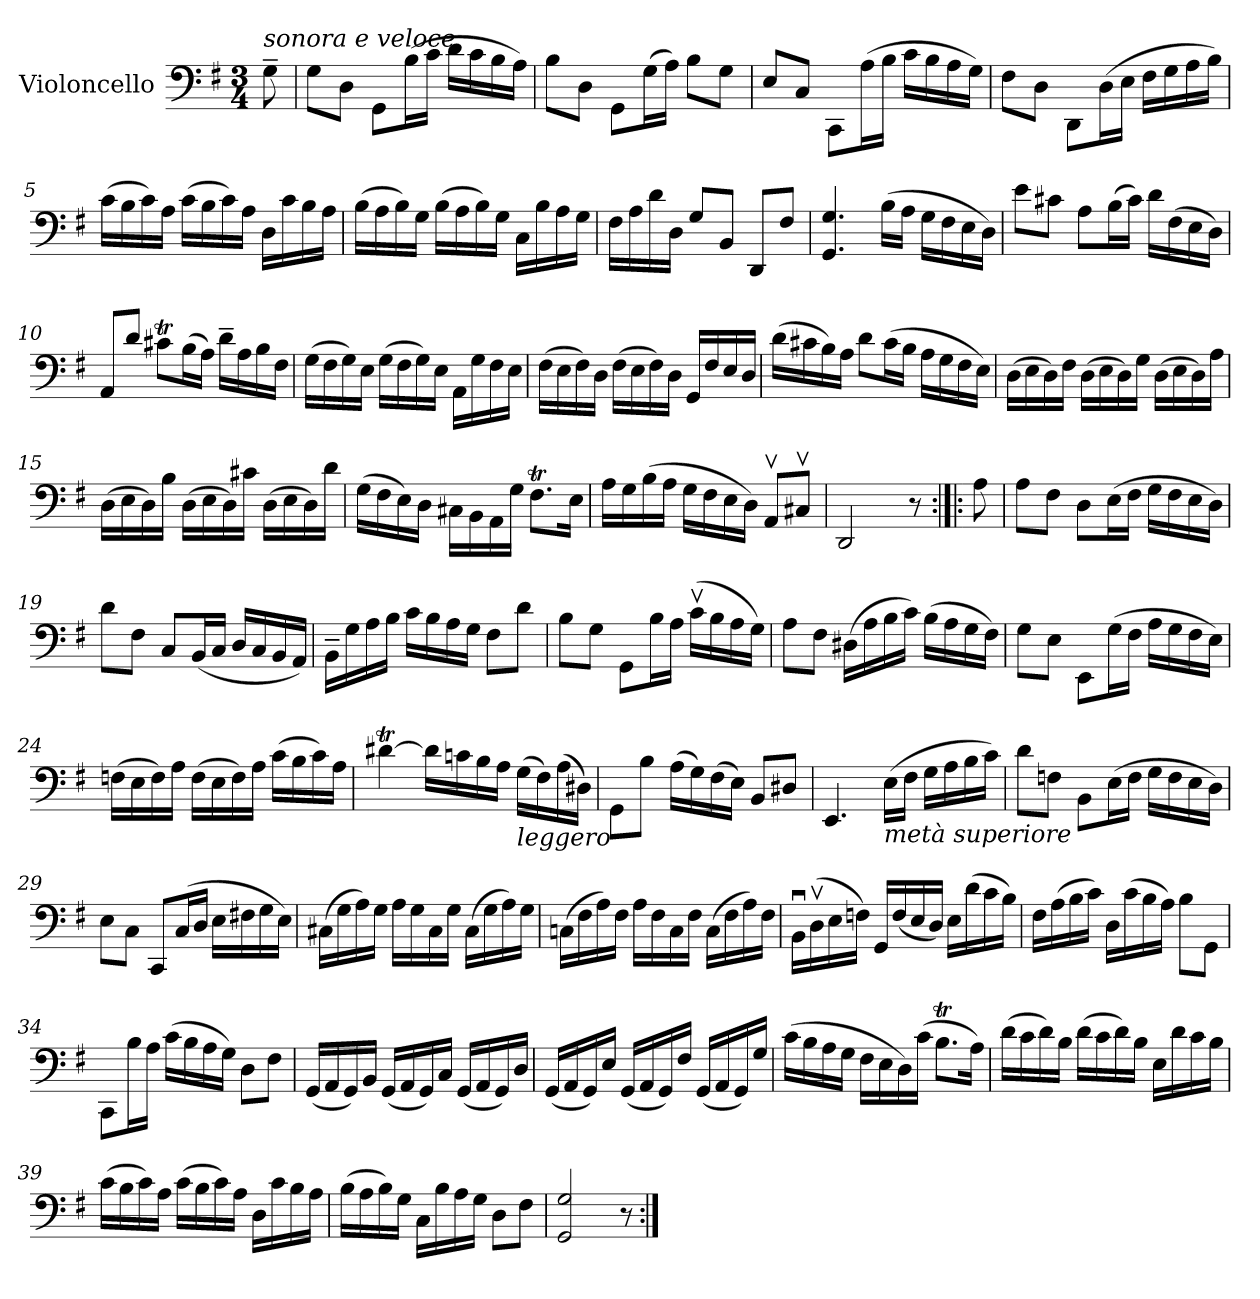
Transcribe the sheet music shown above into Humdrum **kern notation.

**kern
*part1
*staff1
*I"Violoncello
*I'Vc
*clefF4
*k[f#]
*M3/4
*MM80
=
!LO:TX:a:i:t=sonora e veloce
8G~\
=1
8G\L
8D\J
8GG\L
(16B\L
16c\JJ
16d\LL
16c\
16B\
16A\JJ)
=2
8B\L
8D\J
8GG\L
(16G\L
16A\JJ)
8B\L
8G\J
=3
8E/L
8C/J
8CC\L
(16A\L
16B\JJ
16c\LL
16B\
16A\
16G\JJ)
=4
8F#\L
8D\J
8DD\L
(16D\L
16E\JJ
16F#\LL
16G\
16A\
16B\JJ)
!!LO:LB:g=z
=5
(16c\LL
16B\
16c\)
16A\JJ
(16c\LL
16B\
16c\)
16A\JJ
16D\LL
16c\
16B\
16A\JJ
=6
(16B\LL
16A\
16B\)
16G\JJ
(16B\LL
16A\
16B\)
16G\JJ
16C\LL
16B\
16A\
16G\JJ
=7
16F#\LL
16A\
16d\
16D\JJ
8G/L
8BB/J
8DD/L
8F#/J
=8
4.GG/ 4.G/
(16B\LL
16A\JJ
16G\LL
16F#\
16E\
16D\JJ)
!!LO:LB:g=z
=9
8e\L
8c#X\J
8A\L
(16B\L
16c#\JJ)
16d\LL
(16F#\
16E\
16D\JJ)
=10
8AA/L
8d/J
8c#Xt\L
(16B\L
16A\JJ)
16d~\LL
16A\
16B\
16F#\JJ
=11
(16G\LL
16F#\
16G\)
16E\JJ
(16G\LL
16F#\
16G\)
16E\JJ
16AA\LL
16G\
16F#\
16E\JJ
!!LO:LB:g=z
=12
(16F#\LL
16E\
16F#\)
16D\JJ
(16F#\LL
16E\
16F#\)
16D\JJ
16GG/LL
16F#/
16E/
16D/JJ
=13
(16d\LL
16c#X\
16B\)
16A\JJ
8d\L
(16c#\L
16B\JJ
16A\LL
16G\
16F#\
16E\JJ)
=14
(16D\LL
16E\
16D\)
16F#\JJ
(16D\LL
16E\
16D\)
16G\JJ
(16D\LL
16E\
16D\)
16A\JJ
!!LO:LB:g=z
=15
(16D\LL
16E\
16D\)
16B\JJ
(16D\LL
16E\
16D\)
16c#X\JJ
(16D\LL
16E\
16D\)
16d\JJ
=16
(16G\LL
16F#\
16E\)
16D\JJ
16C#X\LL
16BB\
16AA\
16G\JJ
8.F#t\L
16E\Jk
=17
16A\LL
16G\
(16B\
16A\JJ
16G\LL
16F#\
16E\
16D\JJ)
8AAv/L
8C#Xv/J
=17X1
2DD/
8r
!!LO:LB:g=z
=17X2:|!|:
8A\
=18
8A\L
8F#\J
8D\L
(16E\L
16F#\JJ
16G\LL
16F#\
16E\
16D\JJ)
=19
8d\L
8F#\J
8C/L
(16BB/L
16C/JJ
16D/LL
16C/
16BB/
16AA/JJ)
=20
16BB~\LL
16G\
16A\
16B\JJ
16c\LL
16B\
16A\
16G\JJ
8F#\L
8d\J
!!LO:LB:g=z
=21
8B\L
8G\J
8GG\L
16B\L
16A\JJ
(16cv\LL
16B\
16A\
16G\JJ)
=22
8A\L
8F#\J
(16D#X\LL
16A\
16B\
16c\JJ)
(16B\LL
16A\
16G\
16F#\JJ)
=23
8G\L
8E\J
8EE\L
(16G\L
16F#\JJ
16A\LL
16G\
16F#\
16E\JJ)
=24
(16Fn\LL
16E\
16F\)
16A\JJ
(16F\LL
16E\
16F\)
16A\JJ
(16c\LL
16B\
16c\)
16A\JJ
!!LO:LB:g=z
=25
[4d#Xt\
16d#\LL]
16cn\
16B\
16A\JJ
!LO:TX:b:i:t=leggero
(16G\LL
16F#\)
(16A\
16D#X\JJ)
=26
8GG\L
8B\J
(16A\LL
16G\)
(16F#\
16E\JJ)
8BB/L
8D#X/J
=27
4.EE/
!LO:TX:b:i:t=metà superiore
(16E\LL
16F#\JJ
16G\LL
16A\
16B\
16c\JJ)
=28
8d\L
8Fn\J
8BB\L
(16E\L
16F\JJ
16G\LL
16F\
16E\
16D\JJ)
!!LO:LB:g=z
=29
8E\L
8C\J
8CC/L
(16C/L
16D/JJ
16E\LL
16F#X\
16G\
16E\JJ)
=30
(16C#X\LL
16G\
16A\)
16G\JJ
16A\LL
16G\
16C#\
16G\JJ
(16C#\LL
16G\
16A\)
16G\JJ
=31
(16Cn\LL
16F#\
16A\)
16F#\JJ
16A\LL
16F#\
16C\
16F#\JJ
(16C\LL
16F#\
16A\)
16F#\JJ
!!LO:LB:g=z
=32
16BBu\LL
(16Dv\
16E\
16Fn\JJ)
16GG/LL
(16F/
16E/
16D/JJ)
16E\LL
(16d\
16c\
16B\JJ)
=33
16F#\LL
(16A\
16B\
16c\JJ)
16D\LL
(16c\
16B\
16A\JJ)
8B\L
8GG\J
=34
8CC\L
16B\L
16A\JJ
(16c\LL
16B\
16A\
16G\JJ)
8D\L
8F#\J
!!LO:LB:g=z
=35
(16GG/LL
16AA/
16GG/)
16BB/JJ
(16GG/LL
16AA/
16GG/)
16C/JJ
(16GG/LL
16AA/
16GG/)
16D/JJ
=36
(16GG/LL
16AA/
16GG/)
16E/JJ
(16GG/LL
16AA/
16GG/)
16F#/JJ
(16GG/LL
16AA/
16GG/)
16G/JJ
=37
(16c\LL
16B\
16A\
16G\JJ
16F#\LL
16E\
16D\)
(16c\JJ
8.Bt\L
16A\Jk)
!!LO:LB:g=z
=38
(16d\LL
16c\
16d\)
16B\JJ
(16d\LL
16c\
16d\)
16B\JJ
16E\LL
16d\
16c\
16B\JJ
=39
(16c\LL
16B\
16c\)
16A\JJ
(16c\LL
16B\
16c\)
16A\JJ
16D\LL
16c\
16B\
16A\JJ
=40
(16B\LL
16A\
16B\)
16G\JJ
16C\LL
16B\
16A\
16G\JJ
8D\L
8F#\J
=40X3
2GG/ 2G/
8r
=:|!
*-
